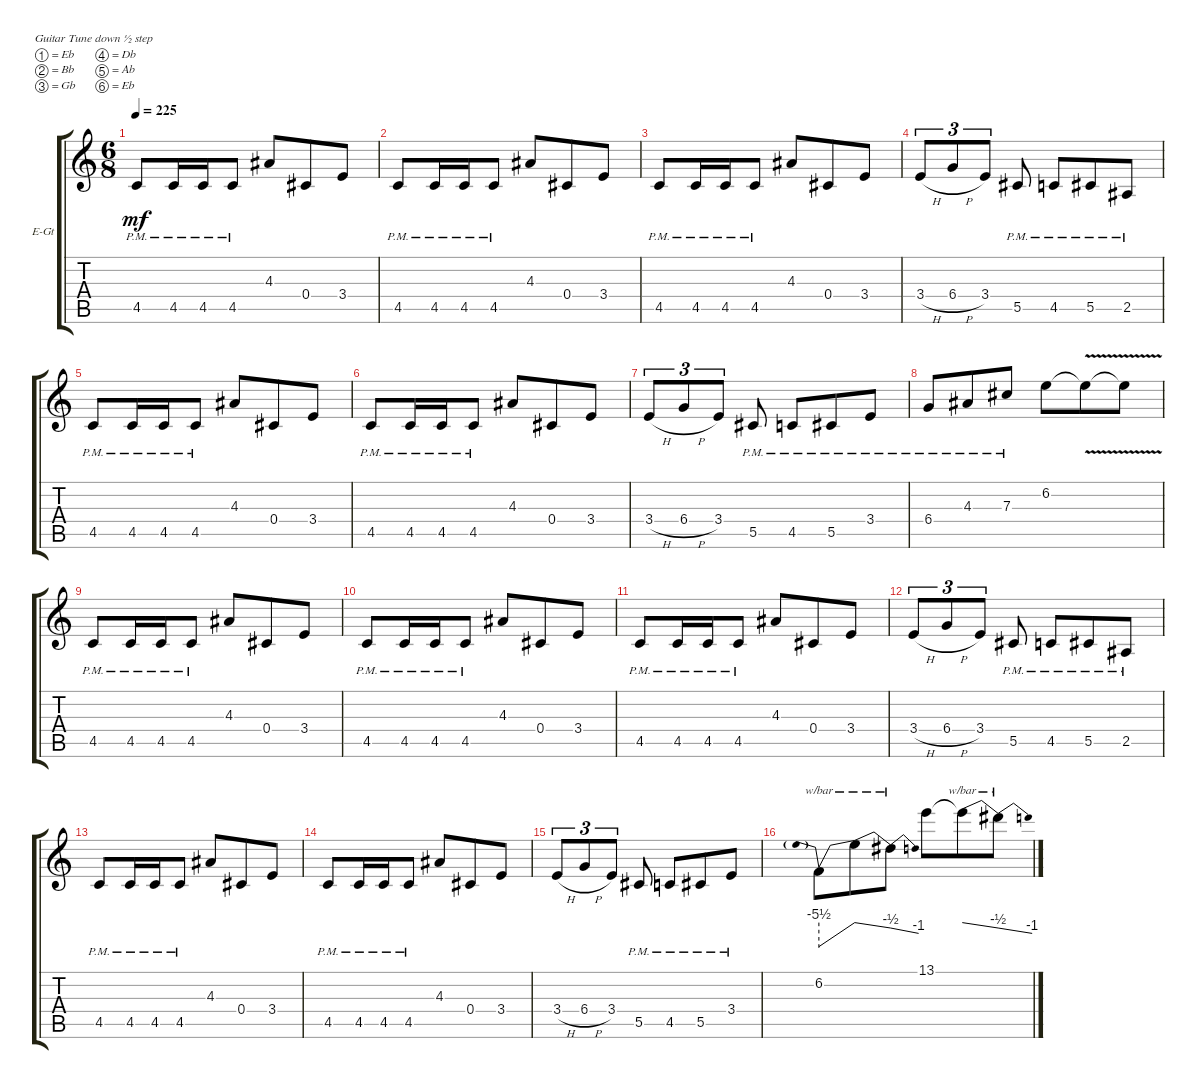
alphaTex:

\bracketExtendMode groupsimilarinstruments
\firstSystemTrackNameOrientation horizontal
\otherSystemsTrackNameOrientation horizontal
\track ("left" "E-Gt") {instrument distortionguitar}
\staff {score tabs}
\tuning (Eb4 Bb3 Gb3 Db3 Ab2 Eb2)
\ts (6 8)
\tempo 225
\clef g2
\ks c
4.5{pm}.8{dy mf} 4.5{pm}.16 4.5{pm}.16 4.5{pm}.8 4.3.8 0.4.8 3.4.8 |
4.5{pm}.8 4.5{pm}.16 4.5{pm}.16 4.5{pm}.8 4.3.8 0.4.8 3.4.8 |
4.5{pm}.8 4.5{pm}.16 4.5{pm}.16 4.5{pm}.8 4.3.8 0.4.8 3.4.8 |
3.4{h}.8{tu (3 2)} 6.4{h}.8{tu (3 2)} 3.4.8{tu (3 2)} 5.5{pm}.8 4.5{pm}.8 5.5{pm}.8 2.5{pm}.8 |
4.5{pm}.8 4.5{pm}.16 4.5{pm}.16 4.5{pm}.8 4.3.8 0.4.8 3.4.8 |
4.5{pm}.8 4.5{pm}.16 4.5{pm}.16 4.5{pm}.8 4.3.8 0.4.8 3.4.8 |
3.4{h}.8{tu (3 2)} 6.4{h}.8{tu (3 2)} 3.4.8{tu (3 2)} 5.5{pm}.8 4.5{pm}.8 5.5{pm}.8 3.4{pm}.8 |
6.4{pm}.8 4.3{pm}.8 7.3{pm}.8 6.2.8 6.2{v t}.8 6.2{v t}.8 |
4.5{pm}.8 4.5{pm}.16 4.5{pm}.16 4.5{pm}.8 4.3.8 0.4.8 3.4.8 |
4.5{pm}.8 4.5{pm}.16 4.5{pm}.16 4.5{pm}.8 4.3.8 0.4.8 3.4.8 |
4.5{pm}.8 4.5{pm}.16 4.5{pm}.16 4.5{pm}.8 4.3.8 0.4.8 3.4.8 |
3.4{h}.8{tu (3 2)} 6.4{h}.8{tu (3 2)} 3.4.8{tu (3 2)} 5.5{pm}.8 4.5{pm}.8 5.5{pm}.8 2.5{pm}.8 |
4.5{pm}.8 4.5{pm}.16 4.5{pm}.16 4.5{pm}.8 4.3.8 0.4.8 3.4.8 |
4.5{pm}.8 4.5{pm}.16 4.5{pm}.16 4.5{pm}.8 4.3.8 0.4.8 3.4.8 |
3.4{h}.8{tu (3 2)} 6.4{h}.8{tu (3 2)} 3.4.8{tu (3 2)} 5.5{pm}.8 4.5{pm}.8 5.5{pm}.8 3.4{pm}.8 |
6.2.8{tbe (predivedive default 0 -22 29.4 0)} 6.2{t}.8{tbe (dive default 38.4 0 60 -2)} 6.2{t}.8{tbe (dive default 0 -2 60 -4)} 13.1.8 13.1{t}.8{tbe (dive default 36.6 0 60 -2)} 13.1{t}.8{tbe (dive default 0 -2 60 -4)}
